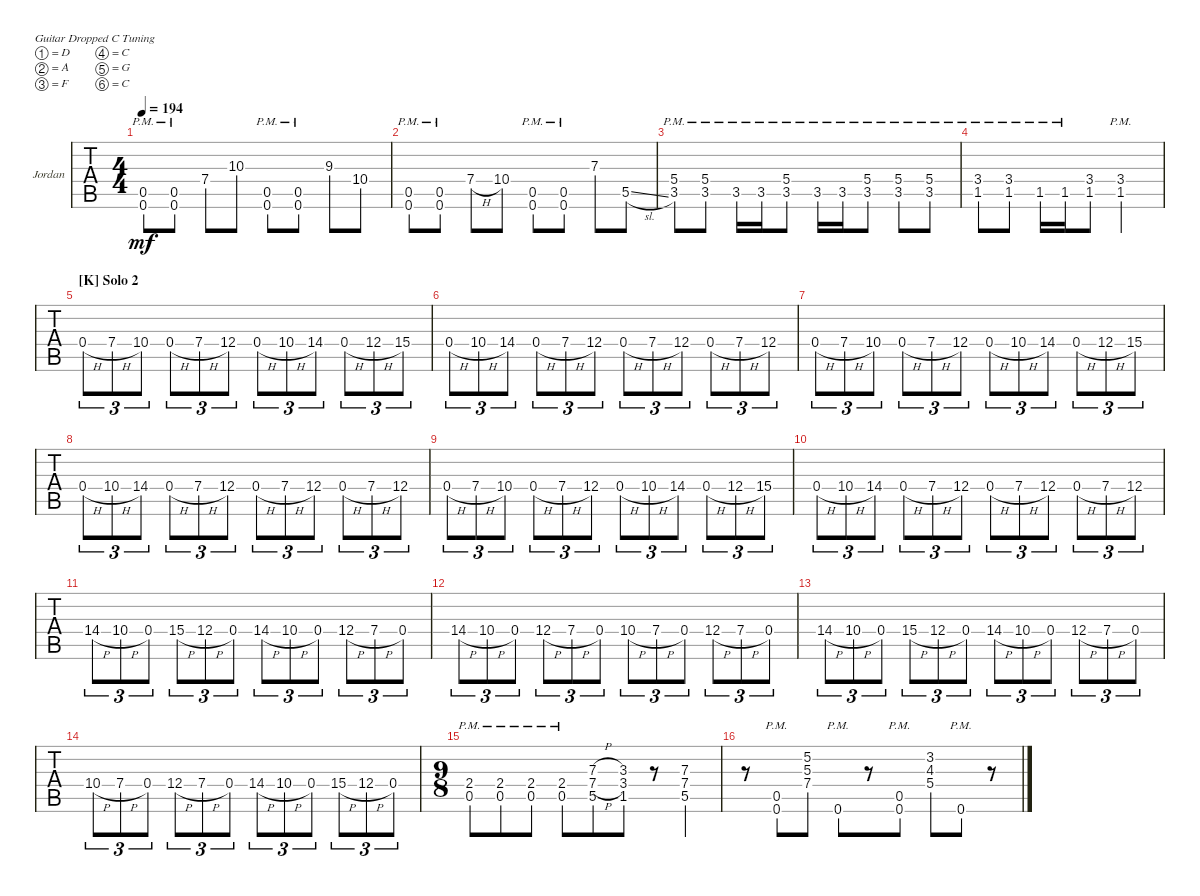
\bracketExtendMode groupsimilarinstruments
\firstSystemTrackNameOrientation horizontal
\otherSystemsTrackNameOrientation horizontal
\track ("Jordan" "Jordan") {instrument electricguitarclean}
\staff {tabs}
\tuning (D4 A3 F3 C3 G2 C2)
\ts (4 4)
\tempo 194
\clef g2
\scale
0.315971
\ks c
(0.6{pm} 0.5{pm}).8{dy mf} (0.5{pm} 0.6{pm}).8 7.4.8 10.3.8 (0.5{pm} 0.6{pm}).8 (0.5{pm} 0.6{pm}).8 9.3.8 10.4.8 |
(0.5{pm} 0.6{pm}).8 (0.5{pm} 0.6{pm}).8 7.4{h}.8 10.4.8 (0.5{pm} 0.6{pm}).8 (0.5{pm} 0.6{pm}).8 7.3.8 5.5{sl}.8 |
(3.5{pm} 5.4{pm}).8 (3.5{pm} 5.4{pm}).8 3.5{pm}.16 3.5{pm}.16 (3.5{pm} 5.4{pm}).8 3.5{pm}.16 3.5{pm}.16 (3.5{pm} 5.4{pm}).8 (3.5{pm} 5.4{pm}).8 (3.5{pm} 5.4{pm}).8 |
\scale
0.500601 (1.5{pm} 3.4{pm}).8 (1.5{pm} 3.4{pm}).8 1.5{pm}.16 1.5{pm}.16 (1.5 3.4).8 (3.4{pm} 1.5{pm}).2 |
\section ("K" "Solo 2")
0.4{h}.8{tu (3 2)} 7.4{h}.8{tu (3 2)} 10.4.8{tu (3 2)} 0.4{h}.8{tu (3 2)} 7.4{h}.8{tu (3 2)} 12.4.8{tu (3 2)} 0.4{h}.8{tu (3 2)} 10.4{h}.8{tu (3 2)} 14.4.8{tu (3 2)} 0.4{h}.8{tu (3 2)} 12.4{h}.8{tu (3 2)} 15.4.8{tu (3 2)} |
0.4{h}.8{tu (3 2)} 10.4{h}.8{tu (3 2)} 14.4.8{tu (3 2)} 0.4{h}.8{tu (3 2)} 7.4{h}.8{tu (3 2)} 12.4.8{tu (3 2)} 0.4{h}.8{tu (3 2)} 7.4{h}.8{tu (3 2)} 12.4.8{tu (3 2)} 0.4{h}.8{tu (3 2)} 7.4{h}.8{tu (3 2)} 12.4.8{tu (3 2)} |
0.4{h}.8{tu (3 2)} 7.4{h}.8{tu (3 2)} 10.4.8{tu (3 2)} 0.4{h}.8{tu (3 2)} 7.4{h}.8{tu (3 2)} 12.4.8{tu (3 2)} 0.4{h}.8{tu (3 2)} 10.4{h}.8{tu (3 2)} 14.4.8{tu (3 2)} 0.4{h}.8{tu (3 2)} 12.4{h}.8{tu (3 2)} 15.4.8{tu (3 2)} |
0.4{h}.8{tu (3 2)} 10.4{h}.8{tu (3 2)} 14.4.8{tu (3 2)} 0.4{h}.8{tu (3 2)} 7.4{h}.8{tu (3 2)} 12.4.8{tu (3 2)} 0.4{h}.8{tu (3 2)} 7.4{h}.8{tu (3 2)} 12.4.8{tu (3 2)} 0.4{h}.8{tu (3 2)} 7.4{h}.8{tu (3 2)} 12.4.8{tu (3 2)} |
0.4{h}.8{tu (3 2)} 7.4{h}.8{tu (3 2)} 10.4.8{tu (3 2)} 0.4{h}.8{tu (3 2)} 7.4{h}.8{tu (3 2)} 12.4.8{tu (3 2)} 0.4{h}.8{tu (3 2)} 10.4{h}.8{tu (3 2)} 14.4.8{tu (3 2)} 0.4{h}.8{tu (3 2)} 12.4{h}.8{tu (3 2)} 15.4.8{tu (3 2)} |
0.4{h}.8{tu (3 2)} 10.4{h}.8{tu (3 2)} 14.4.8{tu (3 2)} 0.4{h}.8{tu (3 2)} 7.4{h}.8{tu (3 2)} 12.4.8{tu (3 2)} 0.4{h}.8{tu (3 2)} 7.4{h}.8{tu (3 2)} 12.4.8{tu (3 2)} 0.4{h}.8{tu (3 2)} 7.4{h}.8{tu (3 2)} 12.4.8{tu (3 2)} |
14.4{h}.8{tu (3 2)} 10.4{h}.8{tu (3 2)} 0.4.8{tu (3 2)} 15.4{h}.8{tu (3 2)} 12.4{h}.8{tu (3 2)} 0.4.8{tu (3 2)} 14.4{h}.8{tu (3 2)} 10.4{h}.8{tu (3 2)} 0.4.8{tu (3 2)} 12.4{h}.8{tu (3 2)} 7.4{h}.8{tu (3 2)} 0.4.8{tu (3 2)} |
14.4{h}.8{tu (3 2)} 10.4{h}.8{tu (3 2)} 0.4.8{tu (3 2)} 12.4{h}.8{tu (3 2)} 7.4{h}.8{tu (3 2)} 0.4.8{tu (3 2)} 10.4{h}.8{tu (3 2)} 7.4{h}.8{tu (3 2)} 0.4.8{tu (3 2)} 12.4{h}.8{tu (3 2)} 7.4{h}.8{tu (3 2)} 0.4.8{tu (3 2)} |
14.4{h}.8{tu (3 2)} 10.4{h}.8{tu (3 2)} 0.4.8{tu (3 2)} 15.4{h}.8{tu (3 2)} 12.4{h}.8{tu (3 2)} 0.4.8{tu (3 2)} 14.4{h}.8{tu (3 2)} 10.4{h}.8{tu (3 2)} 0.4.8{tu (3 2)} 12.4{h}.8{tu (3 2)} 7.4{h}.8{tu (3 2)} 0.4.8{tu (3 2)} |
\scale
0.368506 10.4{h}.8{tu (3 2)} 7.4{h}.8{tu (3 2)} 0.4.8{tu (3 2)} 12.4{h}.8{tu (3 2)} 7.4{h}.8{tu (3 2)} 0.4.8{tu (3 2)} 14.4{h}.8{tu (3 2)} 10.4{h}.8{tu (3 2)} 0.4.8{tu (3 2)} 15.4{h}.8{tu (3 2)} 12.4{h}.8{tu (3 2)} 0.4.8{tu (3 2)} |
\ts (9 8)
\scale
0.327984 (0.5{pm} 2.4{pm}).8 (0.5{pm} 2.4{pm}).8 (0.5{pm} 2.4{pm}).8 (0.5{pm} 2.4{pm}).8 (7.4{h} 7.3{h} 5.5{h}).8 (3.4 3.3 1.5).8 r.8 (7.4 7.3 5.5).4 |
\scale
0.303459 r.8 (0.5{pm} 0.6{pm}).8 (7.4 5.3 5.2).8 0.6{pm}.8 r.8 (0.5{pm} 0.6{pm}).8 (5.4 4.3 3.2).8 0.6{pm}.8 r.8
